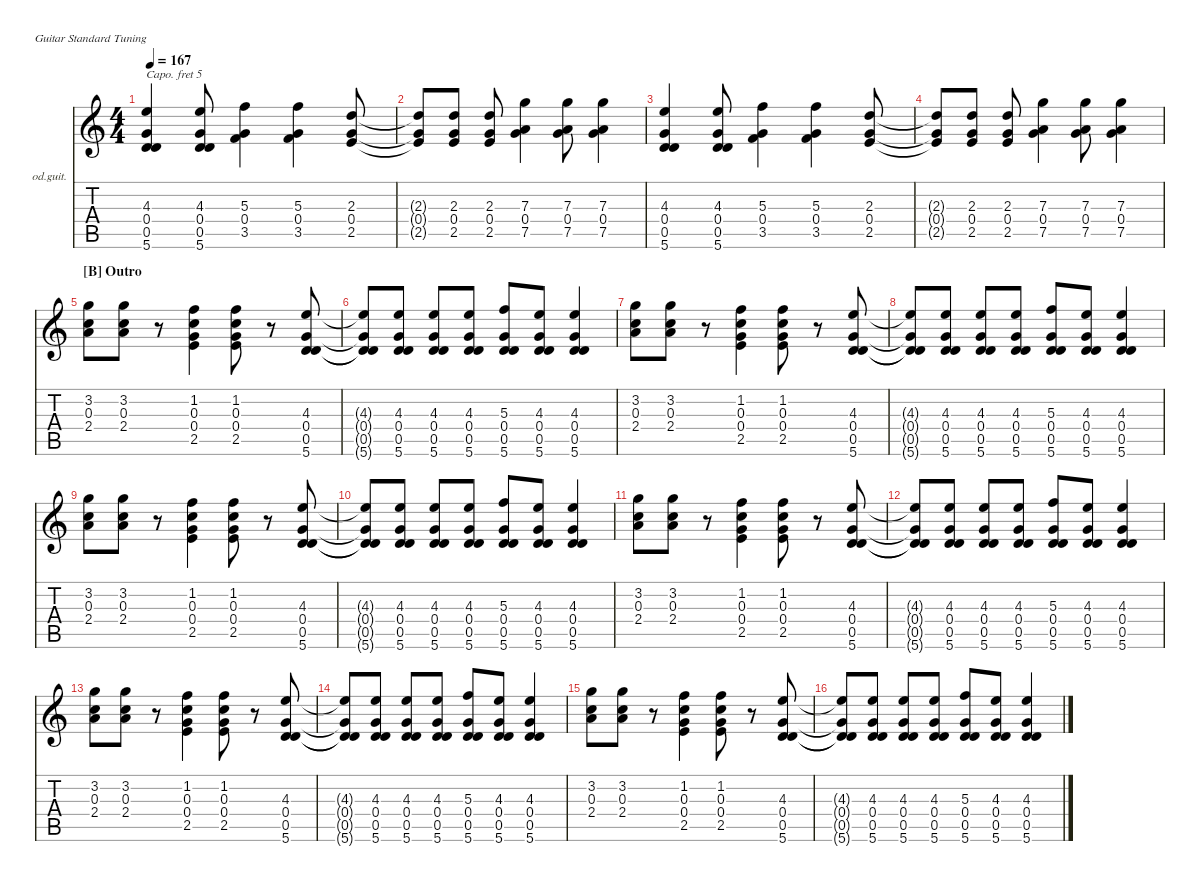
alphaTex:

\hideDynamics
\bracketExtendMode nobrackets
\firstSystemTrackNameOrientation horizontal
\otherSystemsTrackNameOrientation horizontal
\track ("Backing Gt." "od.guit.") {instrument overdrivenguitar}
\staff {score tabs}
\capo 5
\tuning (E4 B3 G3 D3 A2 E2)
\ts (4 4)
\tempo 167
\clef g2
\ks aminor
(5.6 0.5 0.4 4.3).4{dy mf} (4.3 0.4 0.5 5.6).8 (3.5 0.4 5.3).4 (5.3 0.4 3.5).4 (2.5 0.4 2.3).8 |
(2.3{t} 0.4{t} 2.5{t}).8 (2.5 0.4 2.3).8 (2.5 0.4 2.3).8 (7.3 0.4 7.5).4 (7.3 0.4 7.5).8 (7.5 0.4 7.3).4 |
(5.6 0.5 0.4 4.3).4 (4.3 0.4 0.5 5.6).8 (3.5 0.4 5.3).4 (5.3 0.4 3.5).4 (2.5 0.4 2.3).8 |
(2.3{t} 0.4{t} 2.5{t}).8 (2.5 0.4 2.3).8 (2.5 0.4 2.3).8 (7.3 0.4 7.5).4 (7.3 0.4 7.5).8 (7.5 0.4 7.3).4 |
\section ("B" "Outro")
(2.4 0.3 3.2).8 (2.4 0.3 3.2).8 r.8 (2.5 0.4 0.3 1.2).4 (2.5 0.4 0.3 1.2).8 r.8 (5.6 0.5 0.4 4.3).8 |
(4.3{t} 0.5{t} 5.6{t} 0.4{t}).8 (5.6 0.5 0.4 4.3).8 (5.6 0.5 0.4 4.3).8 (5.6 0.5 0.4 4.3).8 (5.6 0.5 0.4 5.3).8 (5.6 0.5 0.4 4.3).8 (5.6 0.5 0.4 4.3).4 |
(2.4 0.3 3.2).8 (2.4 0.3 3.2).8 r.8 (2.5 0.4 0.3 1.2).4 (2.5 0.4 0.3 1.2).8 r.8 (5.6 0.5 0.4 4.3).8 |
(4.3{t} 0.5{t} 5.6{t} 0.4{t}).8 (5.6 0.5 0.4 4.3).8 (5.6 0.5 0.4 4.3).8 (5.6 0.5 0.4 4.3).8 (5.6 0.5 0.4 5.3).8 (5.6 0.5 0.4 4.3).8 (5.6 0.5 0.4 4.3).4 |
(2.4 0.3 3.2).8 (2.4 0.3 3.2).8 r.8 (2.5 0.4 0.3 1.2).4 (2.5 0.4 0.3 1.2).8 r.8 (5.6 0.5 0.4 4.3).8 |
(4.3{t} 0.5{t} 5.6{t} 0.4{t}).8 (5.6 0.5 0.4 4.3).8 (5.6 0.5 0.4 4.3).8 (5.6 0.5 0.4 4.3).8 (5.6 0.5 0.4 5.3).8 (5.6 0.5 0.4 4.3).8 (5.6 0.5 0.4 4.3).4 |
(2.4 0.3 3.2).8 (2.4 0.3 3.2).8 r.8 (2.5 0.4 0.3 1.2).4 (2.5 0.4 0.3 1.2).8 r.8 (5.6 0.5 0.4 4.3).8 |
(4.3{t} 0.5{t} 5.6{t} 0.4{t}).8 (5.6 0.5 0.4 4.3).8 (5.6 0.5 0.4 4.3).8 (5.6 0.5 0.4 4.3).8 (5.6 0.5 0.4 5.3).8 (5.6 0.5 0.4 4.3).8 (5.6 0.5 0.4 4.3).4 |
(2.4 0.3 3.2).8 (2.4 0.3 3.2).8 r.8 (2.5 0.4 0.3 1.2).4 (2.5 0.4 0.3 1.2).8 r.8 (5.6 0.5 0.4 4.3).8 |
(4.3{t} 0.5{t} 5.6{t} 0.4{t}).8 (5.6 0.5 0.4 4.3).8 (5.6 0.5 0.4 4.3).8 (5.6 0.5 0.4 4.3).8 (5.6 0.5 0.4 5.3).8 (5.6 0.5 0.4 4.3).8 (5.6 0.5 0.4 4.3).4 |
(2.4 0.3 3.2).8 (2.4 0.3 3.2).8 r.8 (2.5 0.4 0.3 1.2).4 (2.5 0.4 0.3 1.2).8 r.8 (5.6 0.5 0.4 4.3).8 |
(4.3{t} 0.5{t} 5.6{t} 0.4{t}).8 (5.6 0.5 0.4 4.3).8 (5.6 0.5 0.4 4.3).8 (5.6 0.5 0.4 4.3).8 (5.6 0.5 0.4 5.3).8 (5.6 0.5 0.4 4.3).8 (5.6 0.5 0.4 4.3).4
